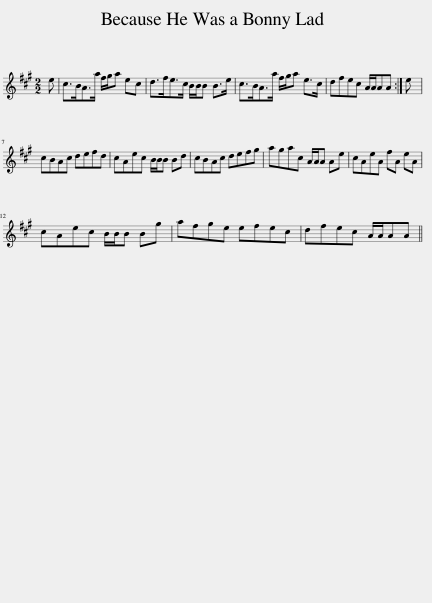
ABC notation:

X:1
L:1/8
M:2/2
I:linebreak $
K:A
V:1 treble
V:1
 e | c>BA>a f/g/a ec | d>fe>c B/B/B B>e | c>BA>a f/g/a e>c | dfec A/A/AA :| %5
 e |$ cBAc defd | cAec B/B/B Bd | cBAc defg | agac A/A/A Ae | %10
 cAeA fA eA |$ cAec B/B/B Bg | afge efec | dfec A/A/AA || %14
